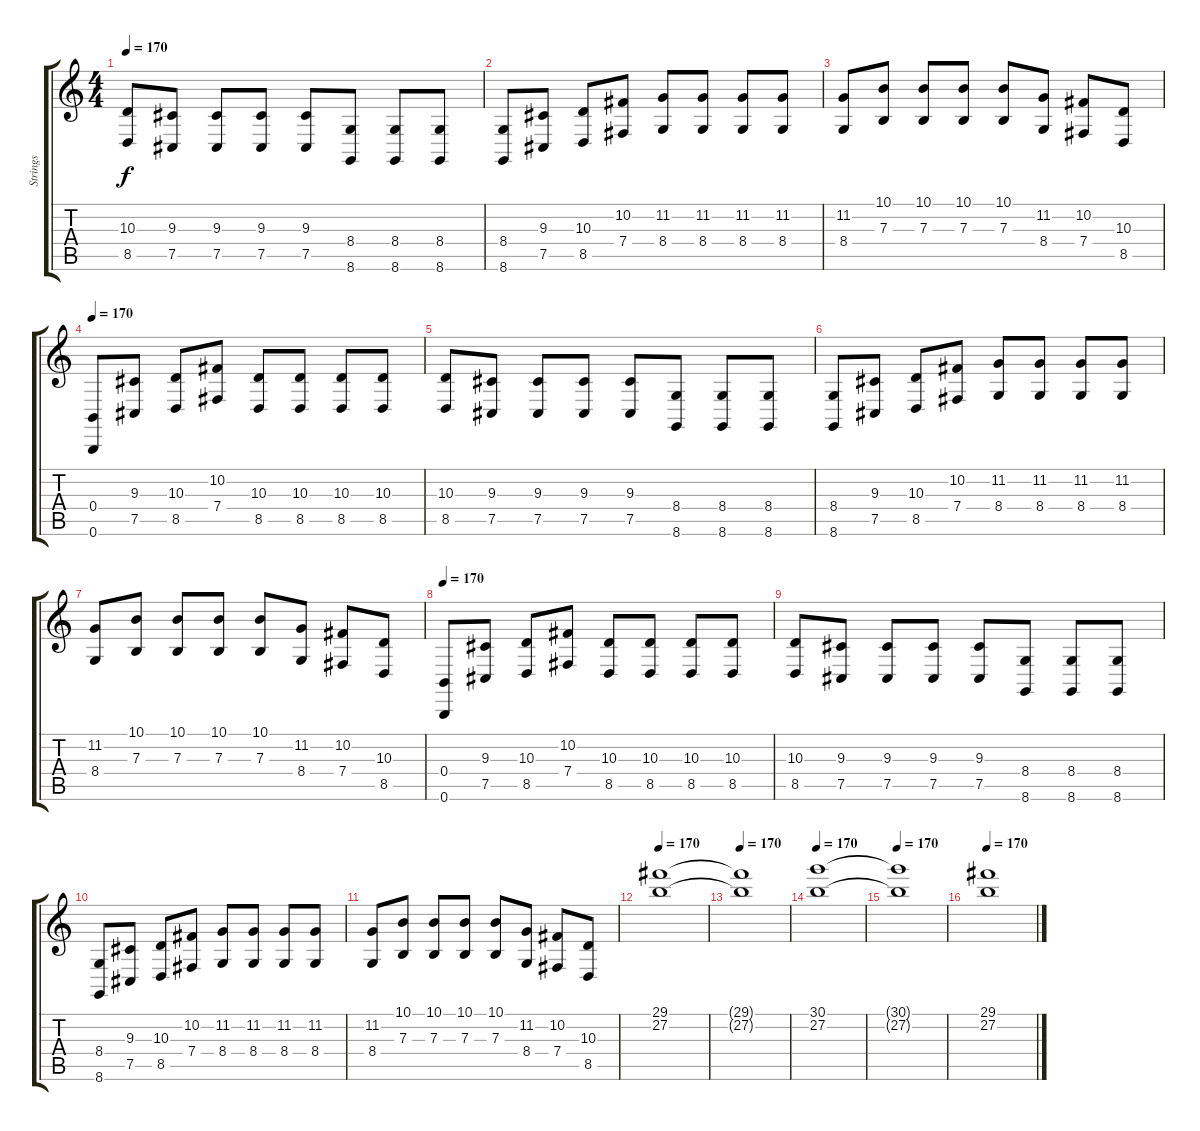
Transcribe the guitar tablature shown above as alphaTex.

\track ("Strings" "Strings") {instrument lead2sawtooth}
\staff {score tabs}
\tuning (Db4 Ab3 E3 B2 Gb2 B1) {hide}
\ts (4 4)
\tempo 170
\clef g2
\ks c
(10.3 8.5).8{dy f} (9.3 7.5).8 (9.3 7.5).8 (9.3 7.5).8 (9.3 7.5).8 (8.4 8.6).8 (8.4 8.6).8 (8.4 8.6).8 |
(8.4 8.6).8 (9.3 7.5).8 (10.3 8.5).8 (10.2 7.4).8 (11.2 8.4).8 (11.2 8.4).8 (11.2 8.4).8 (11.2 8.4).8 |
(11.2 8.4).8 (10.1 7.3).8 (10.1 7.3).8 (10.1 7.3).8 (10.1 7.3).8 (11.2 8.4).8 (10.2 7.4).8 (10.3 8.5).8 |
\tempo 170
(0.4 0.6).8 (9.3 7.5).8 (10.3 8.5).8 (10.2 7.4).8 (10.3 8.5).8 (10.3 8.5).8 (10.3 8.5).8 (10.3 8.5).8 |
(10.3 8.5).8 (9.3 7.5).8 (9.3 7.5).8 (9.3 7.5).8 (9.3 7.5).8 (8.4 8.6).8 (8.4 8.6).8 (8.4 8.6).8 |
(8.4 8.6).8 (9.3 7.5).8 (10.3 8.5).8 (10.2 7.4).8 (11.2 8.4).8 (11.2 8.4).8 (11.2 8.4).8 (11.2 8.4).8 |
(11.2 8.4).8 (10.1 7.3).8 (10.1 7.3).8 (10.1 7.3).8 (10.1 7.3).8 (11.2 8.4).8 (10.2 7.4).8 (10.3 8.5).8 |
\tempo 170
(0.4 0.6).8 (9.3 7.5).8 (10.3 8.5).8 (10.2 7.4).8 (10.3 8.5).8 (10.3 8.5).8 (10.3 8.5).8 (10.3 8.5).8 |
(10.3 8.5).8 (9.3 7.5).8 (9.3 7.5).8 (9.3 7.5).8 (9.3 7.5).8 (8.4 8.6).8 (8.4 8.6).8 (8.4 8.6).8 |
(8.4 8.6).8 (9.3 7.5).8 (10.3 8.5).8 (10.2 7.4).8 (11.2 8.4).8 (11.2 8.4).8 (11.2 8.4).8 (11.2 8.4).8 |
(11.2 8.4).8 (10.1 7.3).8 (10.1 7.3).8 (10.1 7.3).8 (10.1 7.3).8 (11.2 8.4).8 (10.2 7.4).8 (10.3 8.5).8 |
\tempo 170
(29.1 27.2).1{volume 11} |
\tempo 170
(29.1{t} 27.2{t}).1 |
\tempo 170
(30.1 27.2).1 |
\tempo 170
(30.1{t} 27.2{t}).1 |
\tempo 170
(29.1 27.2).1{volume 11}
